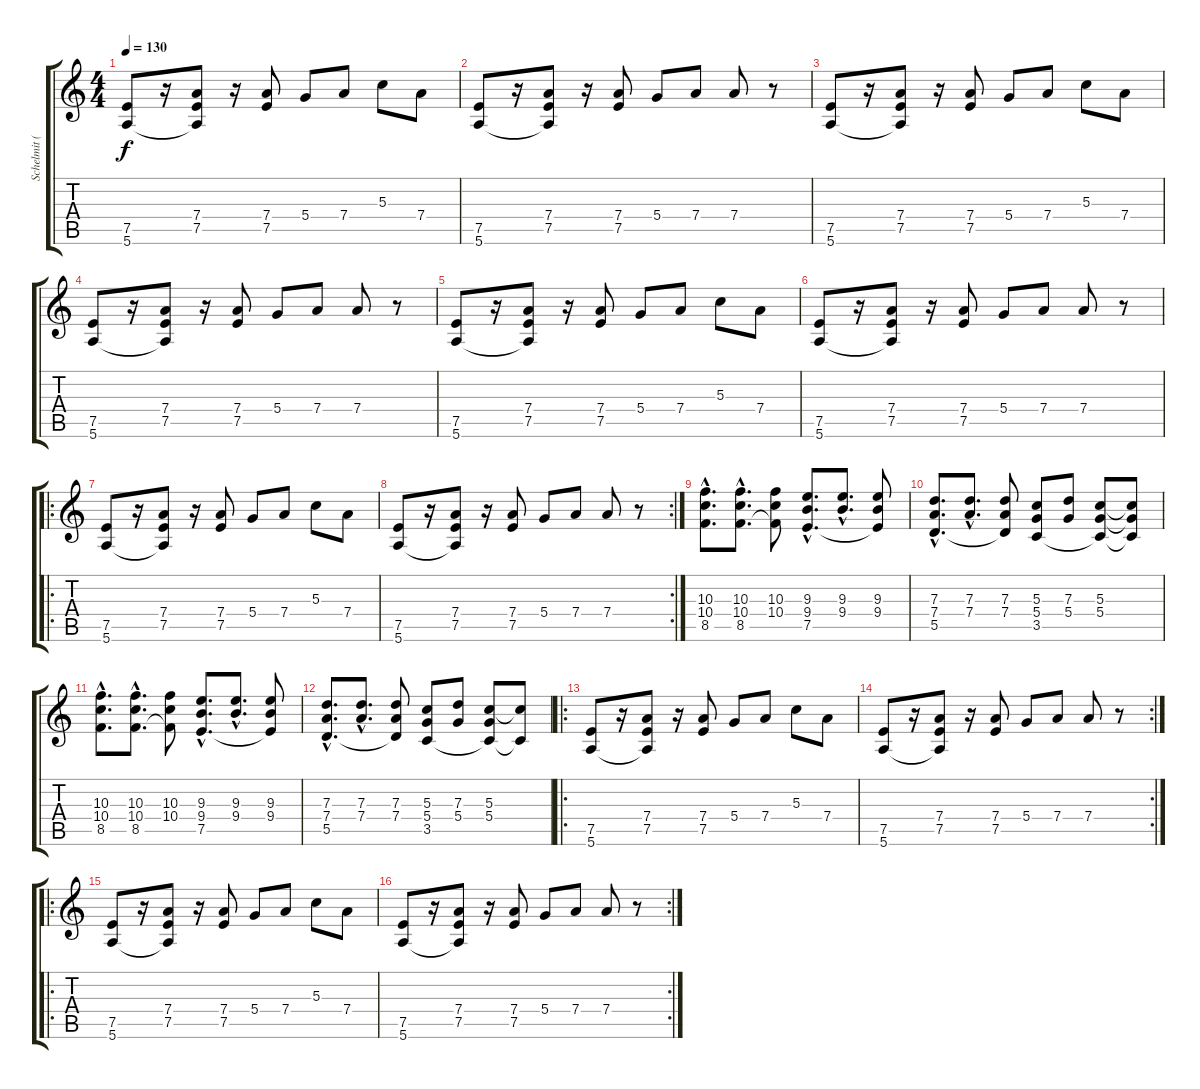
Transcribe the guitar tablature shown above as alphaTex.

\track ("Schelmit (guitare)" "Schelmit (") {instrument distortionguitar}
\staff {score tabs}
\tuning (E4 B3 G3 D3 A2 E2) {hide}
\ts (4 4)
\tempo 130
\clef g2
\ks c
(7.5 5.6).8{dy f instrument distortionguitar} r.16 (7.4 7.5 5.6{t}).8 r.16 (7.4 7.5).8 5.4.8 7.4.8 5.3.8 7.4.8 |
(7.5 5.6).8 r.16 (7.4 7.5 5.6{t}).8 r.16 (7.4 7.5).8 5.4.8 7.4.8 7.4.8 r.8 |
(7.5 5.6).8 r.16 (7.4 7.5 5.6{t}).8 r.16 (7.4 7.5).8 5.4.8 7.4.8 5.3.8 7.4.8 |
(7.5 5.6).8 r.16 (7.4 7.5 5.6{t}).8 r.16 (7.4 7.5).8 5.4.8 7.4.8 7.4.8 r.8 |
(7.5 5.6).8 r.16 (7.4 7.5 5.6{t}).8 r.16 (7.4 7.5).8 5.4.8 7.4.8 5.3.8 7.4.8 |
(7.5 5.6).8 r.16 (7.4 7.5 5.6{t}).8 r.16 (7.4 7.5).8 5.4.8 7.4.8 7.4.8 r.8 |
\ro
(7.5 5.6).8 r.16 (7.4 7.5 5.6{t}).8 r.16 (7.4 7.5).8 5.4.8 7.4.8 5.3.8 7.4.8 |
\rc 2
(7.5 5.6).8 r.16 (7.4 7.5 5.6{t}).8 r.16 (7.4 7.5).8 5.4.8 7.4.8 7.4.8 r.8 |
(10.3{hac} 10.4{hac} 8.5{hac}).8{d} (10.3{hac} 10.4{hac} 8.5{hac}).8{d} (10.3 10.4 8.5{t}).8 (9.3{hac} 9.4{hac} 7.5{hac}).8{d} (9.3{hac} 9.4{hac}).8{d} (9.3 9.4 7.5{t}).8 |
(7.3{hac} 7.4{hac} 5.5{hac}).8{d} (7.3{hac} 7.4{hac}).8{d} (7.3 7.4 5.5{t}).8 (5.3 5.4 3.5).8 (7.3 5.4).8 (5.3 5.4 3.5{t}).8 (5.3{t} 5.4{t} 3.5{t}).8 |
(10.3{hac} 10.4{hac} 8.5{hac}).8{d} (10.3{hac} 10.4{hac} 8.5{hac}).8{d} (10.3 10.4 8.5{t}).8 (9.3{hac} 9.4{hac} 7.5{hac}).8{d} (9.3{hac} 9.4{hac}).8{d} (9.3 9.4 7.5{t}).8 |
(7.3{hac} 7.4{hac} 5.5{hac}).8{d} (7.3{hac} 7.4{hac}).8{d} (7.3 7.4 5.5{t}).8 (5.3 5.4 3.5).8 (7.3 5.4).8 (5.3 5.4 3.5{t}).8 (5.3{t} 3.5{t}).8 |
\ro
(7.5 5.6).8 r.16 (7.4 7.5 5.6{t}).8 r.16 (7.4 7.5).8 5.4.8 7.4.8 5.3.8 7.4.8 |
\rc 2
(7.5 5.6).8 r.16 (7.4 7.5 5.6{t}).8 r.16 (7.4 7.5).8 5.4.8 7.4.8 7.4.8 r.8 |
\ro
(7.5 5.6).8 r.16 (7.4 7.5 5.6{t}).8 r.16 (7.4 7.5).8 5.4.8 7.4.8 5.3.8 7.4.8 |
\rc 2
(7.5 5.6).8 r.16 (7.4 7.5 5.6{t}).8 r.16 (7.4 7.5).8 5.4.8 7.4.8 7.4.8 r.8
